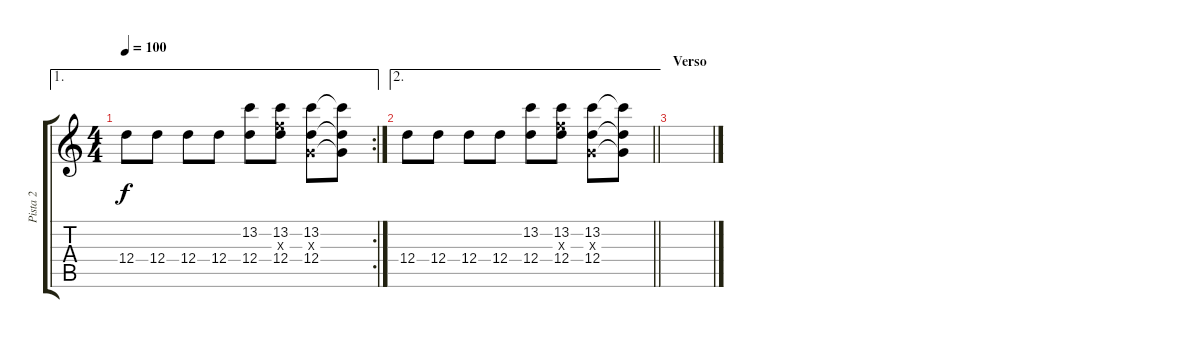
\track ("Pista 2" "Pista 2") {instrument distortionguitar}
\staff {score tabs}
\tuning (E4 B3 G3 D3 A2 E2) {hide}
\ae 1
\rc 2
\ts (4 4)
\tempo 100
\clef g2
\ks c
12.4.8{dy f} 12.4.8 12.4.8 12.4.8 (13.2 12.4).8 (13.2 10.3{x} 12.4).8 (13.2 0.3{x} 12.4).8 (13.2{t} 0.3{t} 12.4{t}).8 |
\ae 2
\barLineRight lightlight
12.4.8 12.4.8 12.4.8 12.4.8 (13.2 12.4).8 (13.2 10.3{x} 12.4).8 (13.2 0.3{x} 12.4).8 (13.2{t} 0.3{t} 12.4{t}).8 |
\section ("" "Verso")
